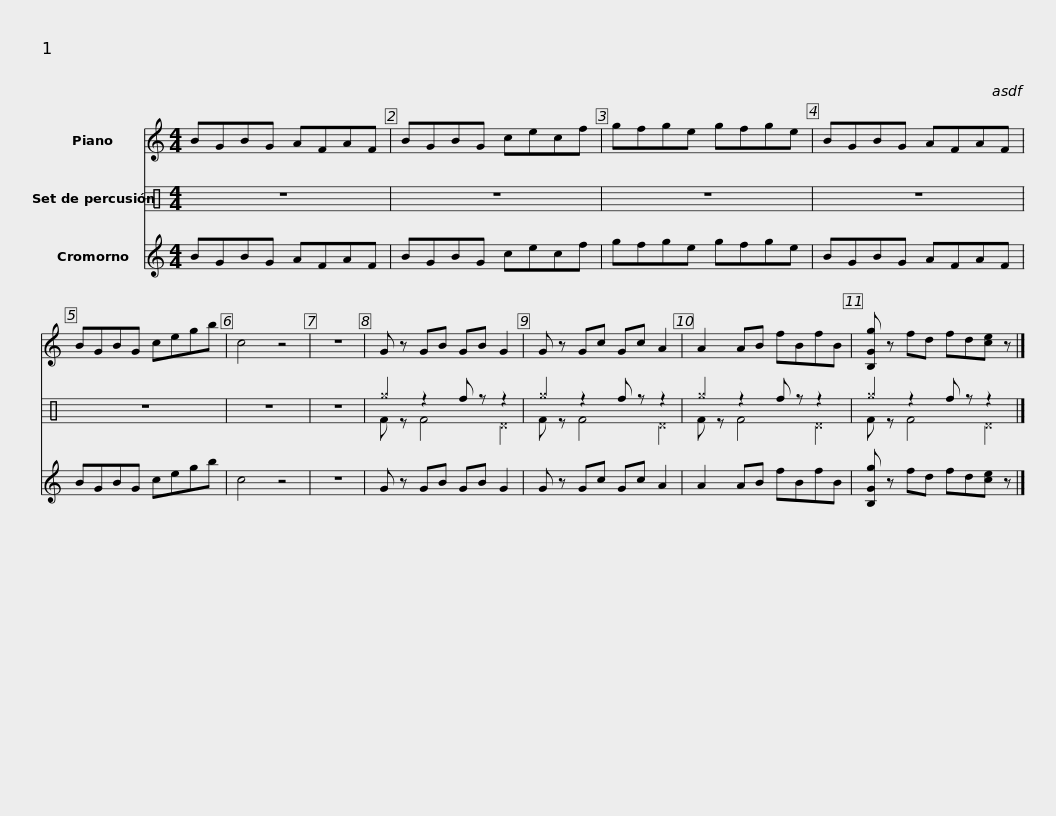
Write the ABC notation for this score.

X:1
%%score 1 ( 2 3 ) 4
L:1/8
M:4/4
I:linebreak $
K:C
V:1 treble
V:2 perc
K:none
V:3 perc
K:none
V:4 treble
V:1
 BGBG AFAF | BGBG cecf | gfge gfge | BGBG AFAF |$ BGBG cegb | %5
 c4 z4 | z8 | G z GB GB G2 | G z Gc Gc A2 | A2 AB fBfB |$ %10
 [B,Gg] z fd fd[ce] z |] %11
V:2
 z8 | z8 | z8 | z8 |$ z8 | %5
 z8 | z8 | ^g2 z2 f z z2 | ^g2 z2 f z z2 | ^g2 z2 f z z2 |$ %10
 ^g2 z2 f z z2 |] %11
V:3
 x8 | x8 | x8 | x8 |$ x8 | %5
 x8 | x8 | F z F4 ^D2 | F z F4 ^D2 | F z F4 ^D2 |$ %10
 F z F4 ^D2 |] %11
V:4
 BGBG AFAF | BGBG cecf | gfge gfge | BGBG AFAF |$ BGBG cegb | %5
 c4 z4 | z8 | G z GB GB G2 | G z Gc Gc A2 | A2 AB fBfB |$ %10
 [B,Gg] z fd fd[ce] z |] %11
